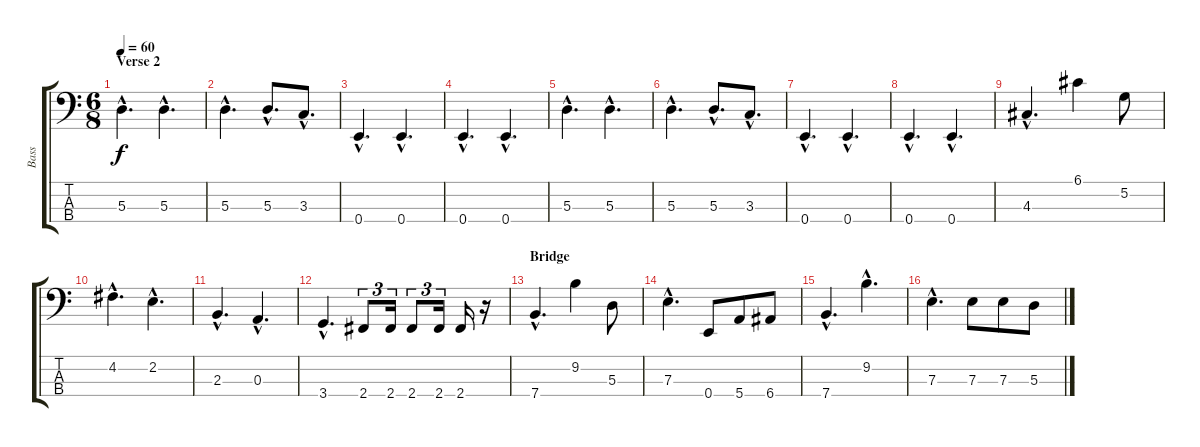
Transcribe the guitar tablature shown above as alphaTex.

\track ("Bass" "Bass") {instrument electricbassfinger}
\staff {score tabs}
\tuning (G2 D2 A1 E1) {hide}
\ts (6 8)
\section ("" "Verse 2")
\tempo 60
\clef f4
\ks c
5.3{hac}.4{d dy f} 5.3{hac}.4{d} |
5.3{hac}.4{d} 5.3{hac}.8{d} 3.3{hac}.8{d} |
0.4{hac}.4{d} 0.4{hac}.4{d} |
0.4{hac}.4{d} 0.4{hac}.4{d} |
5.3{hac}.4{d} 5.3{hac}.4{d} |
5.3{hac}.4{d} 5.3{hac}.8{d} 3.3{hac}.8{d} |
0.4{hac}.4{d} 0.4{hac}.4{d} |
0.4{hac}.4{d} 0.4{hac}.4{d} |
4.3{hac}.4{d} 6.1.4 5.2.8 |
4.2{hac}.4{d} 2.2{hac}.4{d} |
2.3{hac}.4{d} 0.3{hac}.4{d} |
3.4{hac}.4{d} 2.4.8{tu (3 2)} 2.4.16{tu (3 2)} 2.4.8{tu (3 2)} 2.4.16{tu (3 2)} 2.4.16 r.16 |
\section ("" "Bridge")
7.4{hac}.4{d} 9.2.4 5.3.8 |
7.3{hac}.4{d} 0.4.8 5.4.8 6.4.8 |
7.4{hac}.4{d} 9.2{hac}.4{d} |
7.3{hac}.4{d} 7.3.8 7.3.8 5.3.8
